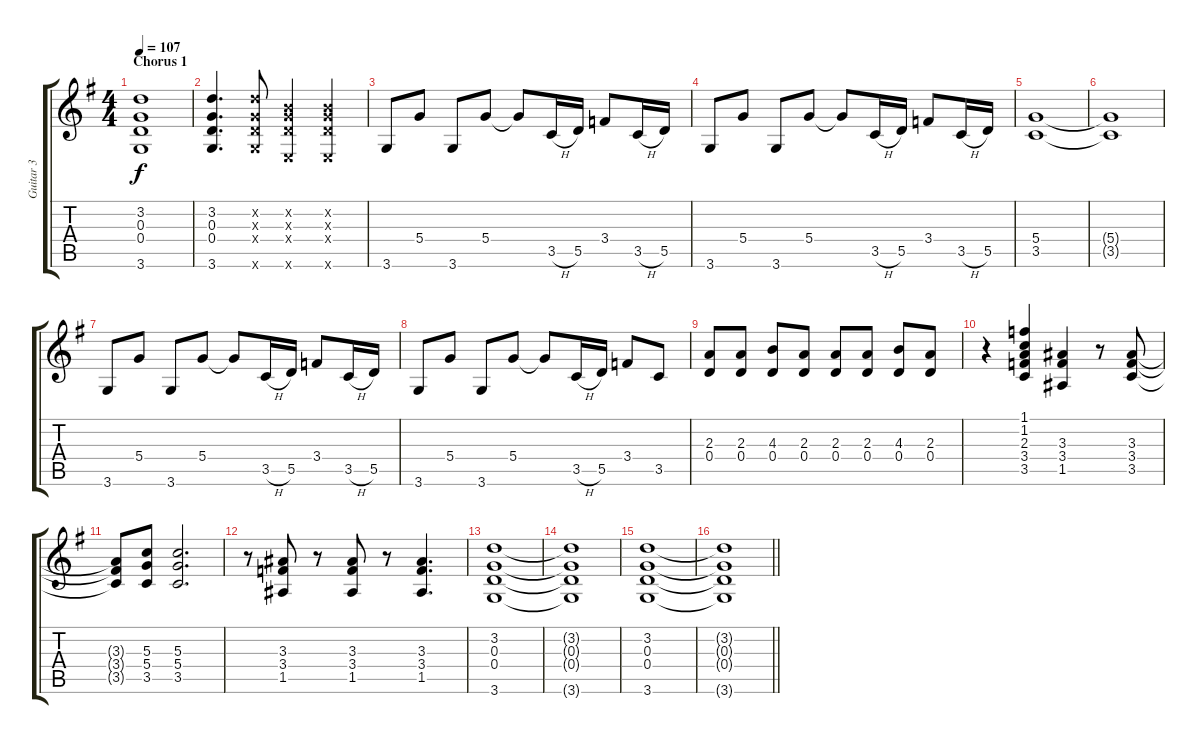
\track ("Guitar 3" "Guitar 3") {instrument overdrivenguitar}
\staff {score tabs}
\tuning (E4 B3 G3 D3 A2 E2) {hide}
\ts (4 4)
\section ("" "Chorus 1")
\tempo 107
\clef g2
\ks g
(3.2 0.3 0.4 3.6).1{dy f} |
(3.2 0.3 0.4 3.6).4{d} (3.2{x} 0.3{x} 0.4{x} 3.6{x}).8 (0.2{x} 0.3{x} 0.4{x} 0.6{x}).4 (0.2{x} 0.3{x} 0.4{x} 0.6{x}).4 |
3.6.8 5.4.8 3.6.8 5.4.8 5.4{t}.8 3.5{h}.16 5.5.16 3.4.8 3.5{h}.16 5.5.16 |
3.6.8 5.4.8 3.6.8 5.4.8 5.4{t}.8 3.5{h}.16 5.5.16 3.4.8 3.5{h}.16 5.5.16 |
(5.4 3.5).1 |
(5.4{t} 3.5{t}).1 |
3.6.8 5.4.8 3.6.8 5.4.8 5.4{t}.8 3.5{h}.16 5.5.16 3.4.8 3.5{h}.16 5.5.16 |
3.6.8 5.4.8 3.6.8 5.4.8 5.4{t}.8 3.5{h}.16 5.5.16 3.4.8 3.5.8 |
(2.3 0.4).8 (2.3 0.4).8 (4.3 0.4).8 (2.3 0.4).8 (2.3 0.4).8 (2.3 0.4).8 (4.3 0.4).8 (2.3 0.4).8 |
r.4 (1.1 1.2 2.3 3.4 3.5).4 (3.3 3.4 1.5).4 r.8 (3.3 3.4 3.5).8 |
(3.3{t} 3.4{t} 3.5{t}).8 (5.3 5.4 3.5).8 (5.3 5.4 3.5).2{d} |
r.8 (3.3 3.4 1.5).8 r.8 (3.3 3.4 1.5).8 r.8 (3.3 3.4 1.5).4{d} |
(3.2 0.3 0.4 3.6).1 |
(3.2{t} 0.3{t} 0.4{t} 3.6{t}).1 |
(3.2 0.3 0.4 3.6).1 |
\barLineRight lightlight
(3.2{t} 0.3{t} 0.4{t} 3.6{t}).1
